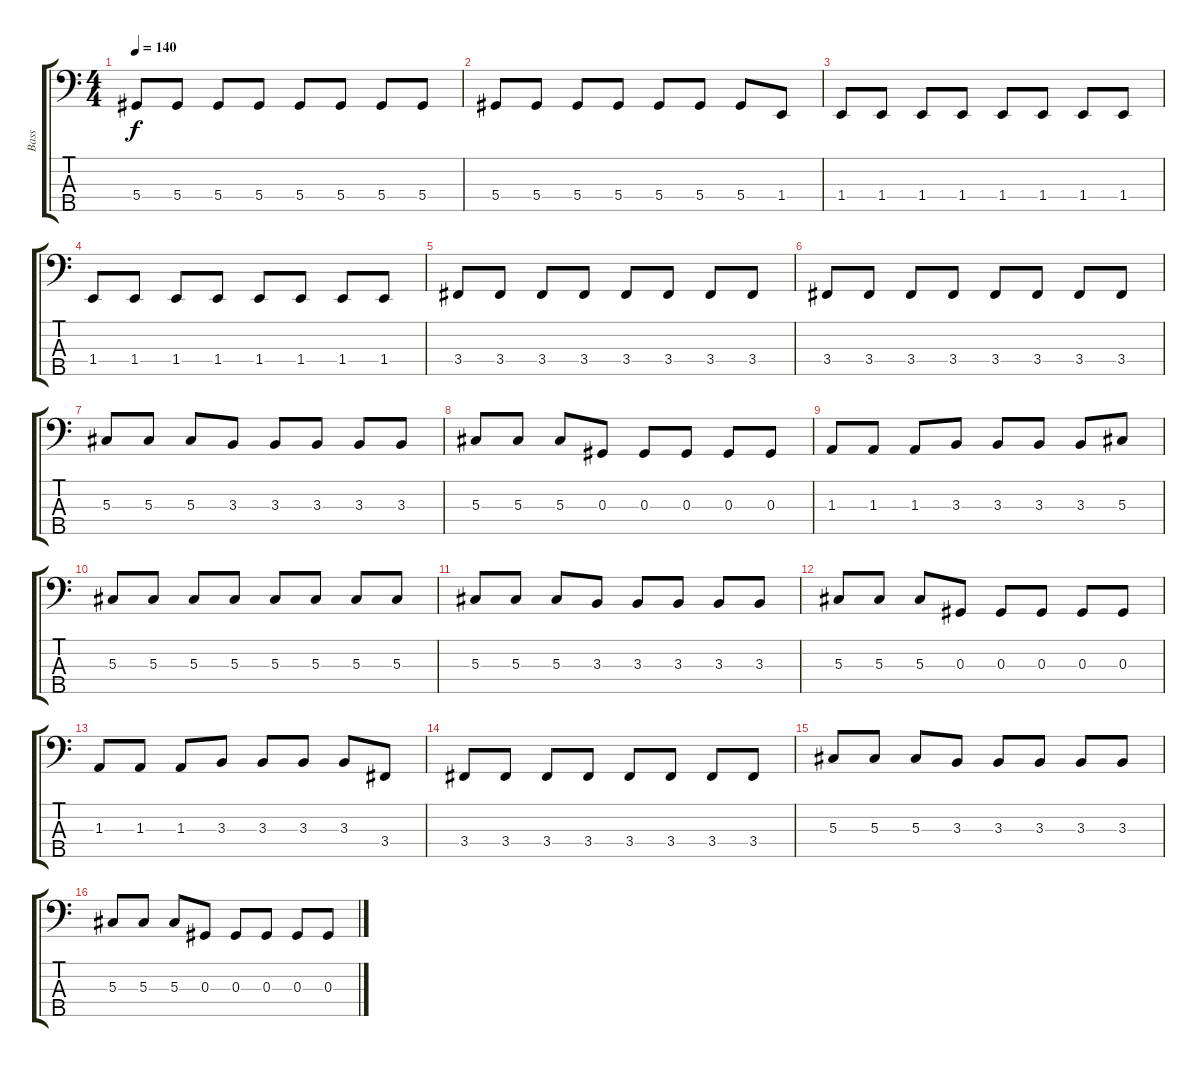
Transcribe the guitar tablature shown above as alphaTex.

\track ("Bass" "Bass") {instrument electricbassfinger}
\staff {score tabs}
\tuning (Gb2 Db2 Ab1 Eb1 Bb0) {hide}
\ts (4 4)
\tempo 140
\clef f4
\ks c
5.4.8{dy f} 5.4.8 5.4.8 5.4.8 5.4.8 5.4.8 5.4.8 5.4.8 |
5.4.8 5.4.8 5.4.8 5.4.8 5.4.8 5.4.8 5.4.8 1.4.8 |
1.4.8 1.4.8 1.4.8 1.4.8 1.4.8 1.4.8 1.4.8 1.4.8 |
1.4.8 1.4.8 1.4.8 1.4.8 1.4.8 1.4.8 1.4.8 1.4.8 |
3.4.8 3.4.8 3.4.8 3.4.8 3.4.8 3.4.8 3.4.8 3.4.8 |
3.4.8 3.4.8 3.4.8 3.4.8 3.4.8 3.4.8 3.4.8 3.4.8 |
5.3.8 5.3.8 5.3.8 3.3.8 3.3.8 3.3.8 3.3.8 3.3.8 |
5.3.8 5.3.8 5.3.8 0.3.8 0.3.8 0.3.8 0.3.8 0.3.8 |
1.3.8 1.3.8 1.3.8 3.3.8 3.3.8 3.3.8 3.3.8 5.3.8 |
5.3.8 5.3.8 5.3.8 5.3.8 5.3.8 5.3.8 5.3.8 5.3.8 |
5.3.8 5.3.8 5.3.8 3.3.8 3.3.8 3.3.8 3.3.8 3.3.8 |
5.3.8 5.3.8 5.3.8 0.3.8 0.3.8 0.3.8 0.3.8 0.3.8 |
1.3.8 1.3.8 1.3.8 3.3.8 3.3.8 3.3.8 3.3.8 3.4.8 |
3.4.8 3.4.8 3.4.8 3.4.8 3.4.8 3.4.8 3.4.8 3.4.8 |
5.3.8 5.3.8 5.3.8 3.3.8 3.3.8 3.3.8 3.3.8 3.3.8 |
5.3.8 5.3.8 5.3.8 0.3.8 0.3.8 0.3.8 0.3.8 0.3.8
